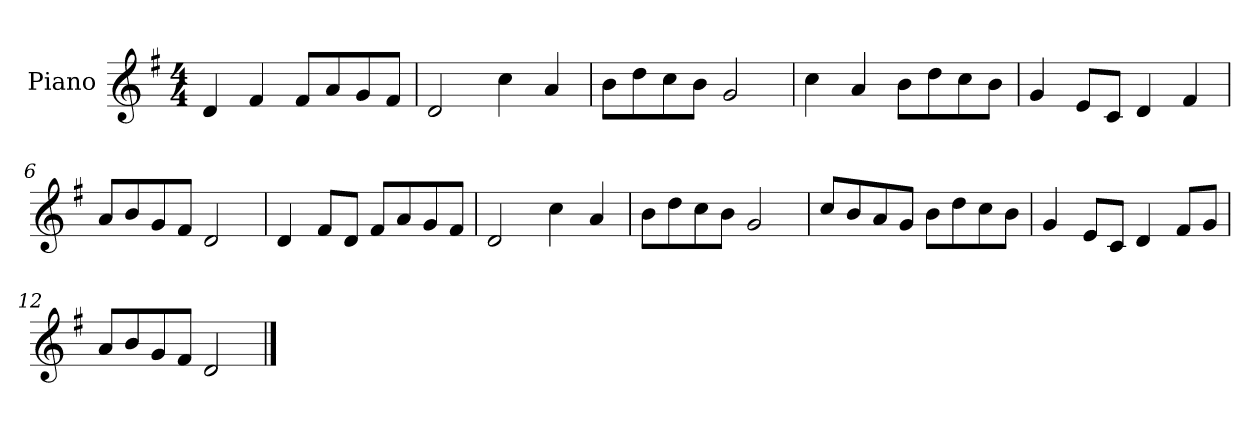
**kern
*part1
*staff1
*I"Piano
*I'P-no
*clefG2
*k[f#]
*M4/4
*MM90
=1
4d/
4f#/
8f#/L
8a/
8g/
8f#/J
=2
2d/
4cc\
4a/
=3
8b\L
8dd\
8cc\
8b\J
2g/
=4
4cc\
4a/
8b\L
8dd\
8cc\
8b\J
=5
4g/
8e/L
8c/J
4d/
4f#/
=6
8a/L
8b/
8g/
8f#/J
2d/
=7
4d/
8f#/L
8d/J
8f#/L
8a/
8g/
8f#/J
!!LO:LB:g=z
=8
2d/
4cc\
4a/
=9
8b\L
8dd\
8cc\
8b\J
2g/
=10
8cc/L
8b/
8a/
8g/J
8b\L
8dd\
8cc\
8b\J
=11
4g/
8e/L
8c/J
4d/
8f#/L
8g/J
=12
8a/L
8b/
8g/
8f#/J
2d/
==
*-
